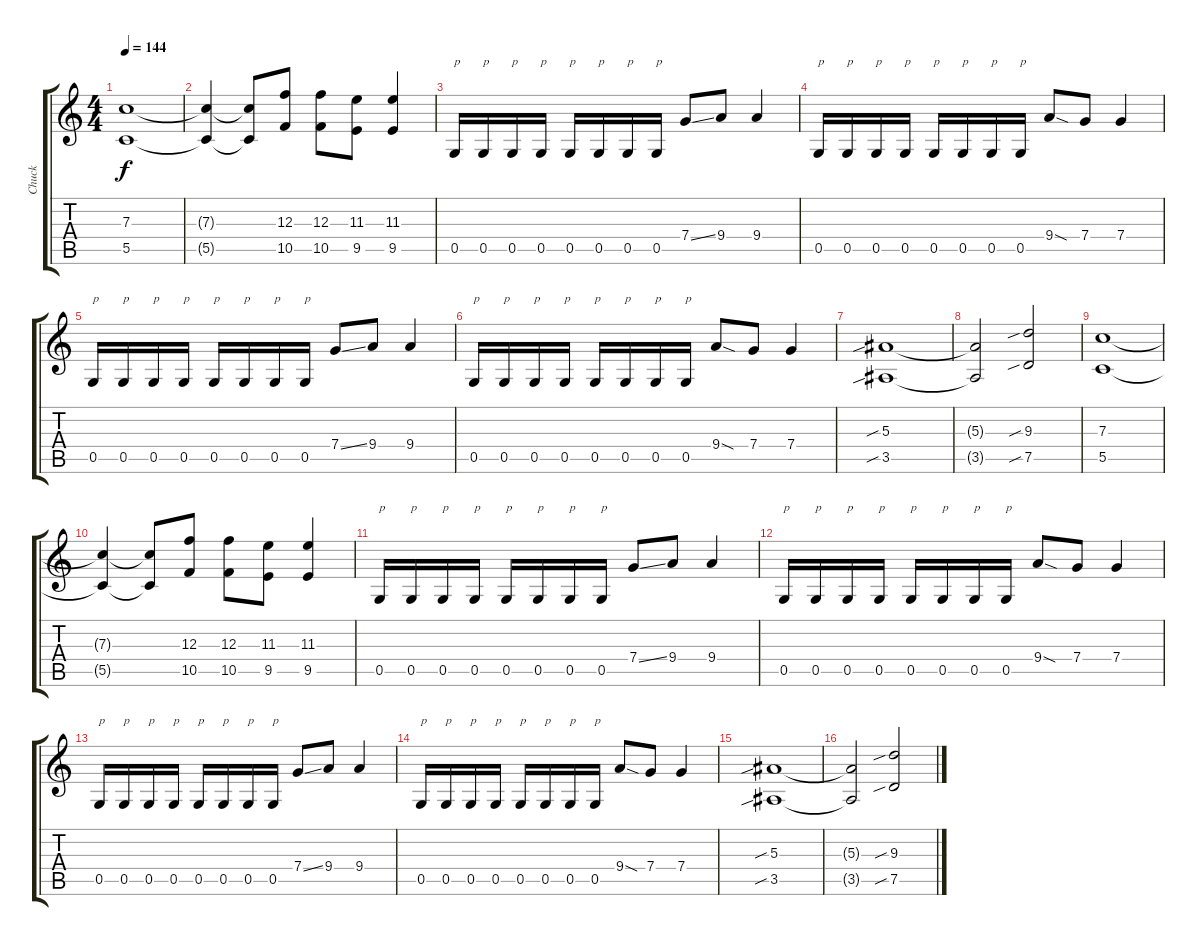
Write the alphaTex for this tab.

\track ("Chuck" "Chuck") {instrument distortionguitar}
\staff {score tabs}
\tuning (D4 A3 F3 C3 G2 D2) {hide}
\ts (4 4)
\tempo 144
\clef g2
\ks c
(7.3 5.5).1{dy f} |
(7.3{t} 5.5{t}).4 (7.3{t} 5.5{t}).8 (12.3 10.5).8 (12.3 10.5).8 (11.3 9.5).8 (11.3 9.5).4 |
0.5.16{txt "p"} 0.5.16{txt "p"} 0.5.16{txt "p"} 0.5.16{txt "p"} 0.5.16{txt "p"} 0.5.16{txt "p"} 0.5.16{txt "p"} 0.5.16{txt "p"} 7.4{ss}.8 9.4.8 9.4.4 |
0.5.16{txt "p"} 0.5.16{txt "p"} 0.5.16{txt "p"} 0.5.16{txt "p"} 0.5.16{txt "p"} 0.5.16{txt "p"} 0.5.16{txt "p"} 0.5.16{txt "p"} 9.4{sod}.8 7.4.8 7.4.4 |
0.5.16{txt "p"} 0.5.16{txt "p"} 0.5.16{txt "p"} 0.5.16{txt "p"} 0.5.16{txt "p"} 0.5.16{txt "p"} 0.5.16{txt "p"} 0.5.16{txt "p"} 7.4{ss}.8 9.4.8 9.4.4 |
0.5.16{txt "p"} 0.5.16{txt "p"} 0.5.16{txt "p"} 0.5.16{txt "p"} 0.5.16{txt "p"} 0.5.16{txt "p"} 0.5.16{txt "p"} 0.5.16{txt "p"} 9.4{sod}.8 7.4.8 7.4.4 |
(5.3{sib} 3.5{sib}).1 |
(5.3{t} 3.5{t}).2 (9.3{sib} 7.5{sib}).2 |
(7.3 5.5).1 |
(7.3{t} 5.5{t}).4 (7.3{t} 5.5{t}).8 (12.3 10.5).8 (12.3 10.5).8 (11.3 9.5).8 (11.3 9.5).4 |
0.5.16{txt "p"} 0.5.16{txt "p"} 0.5.16{txt "p"} 0.5.16{txt "p"} 0.5.16{txt "p"} 0.5.16{txt "p"} 0.5.16{txt "p"} 0.5.16{txt "p"} 7.4{ss}.8 9.4.8 9.4.4 |
0.5.16{txt "p"} 0.5.16{txt "p"} 0.5.16{txt "p"} 0.5.16{txt "p"} 0.5.16{txt "p"} 0.5.16{txt "p"} 0.5.16{txt "p"} 0.5.16{txt "p"} 9.4{sod}.8 7.4.8 7.4.4 |
0.5.16{txt "p"} 0.5.16{txt "p"} 0.5.16{txt "p"} 0.5.16{txt "p"} 0.5.16{txt "p"} 0.5.16{txt "p"} 0.5.16{txt "p"} 0.5.16{txt "p"} 7.4{ss}.8 9.4.8 9.4.4 |
0.5.16{txt "p"} 0.5.16{txt "p"} 0.5.16{txt "p"} 0.5.16{txt "p"} 0.5.16{txt "p"} 0.5.16{txt "p"} 0.5.16{txt "p"} 0.5.16{txt "p"} 9.4{sod}.8 7.4.8 7.4.4 |
(5.3{sib} 3.5{sib}).1 |
(5.3{t} 3.5{t}).2 (9.3{sib} 7.5{sib}).2
